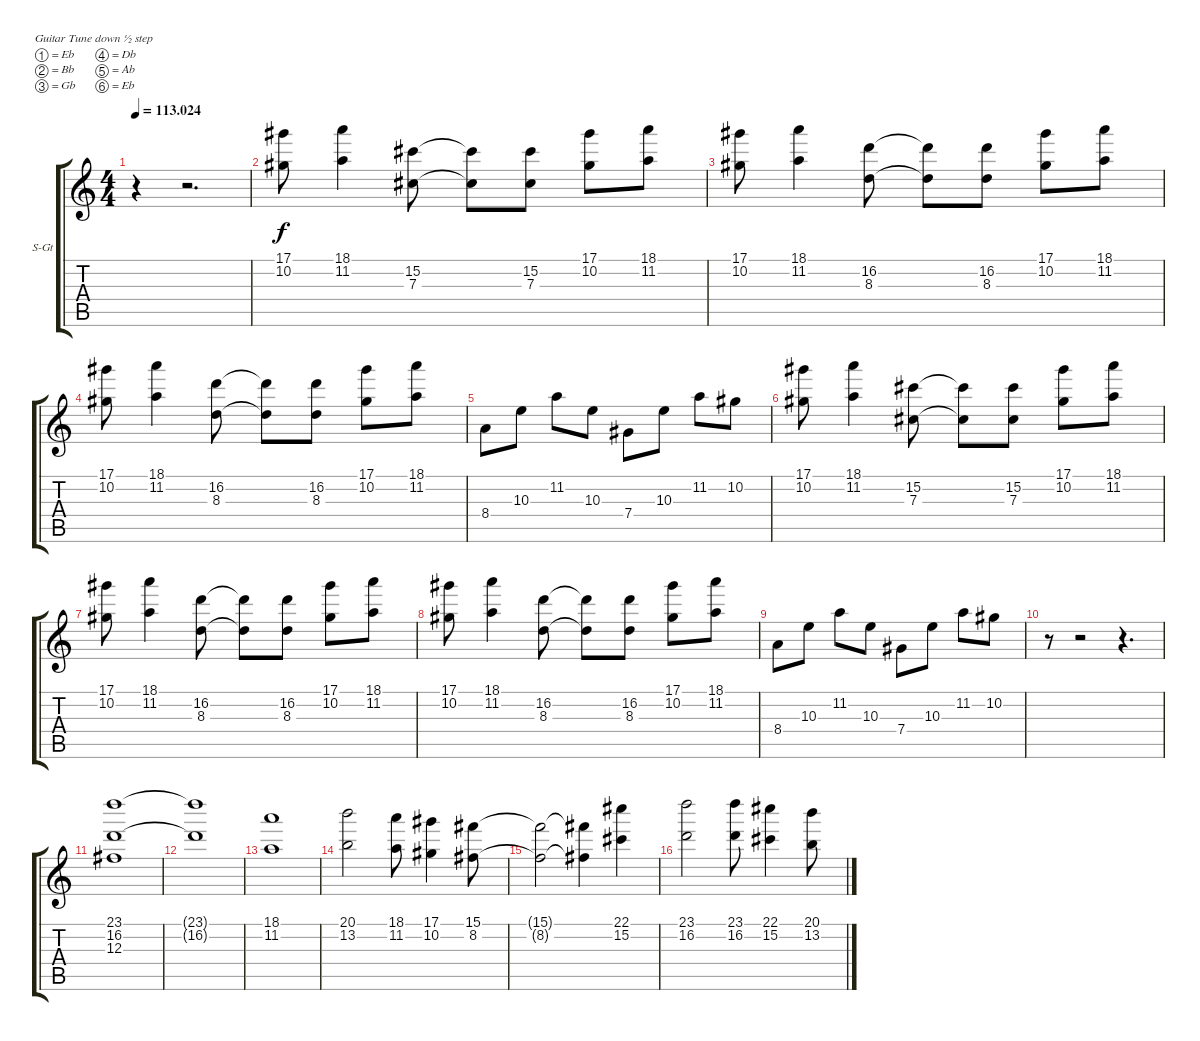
\bracketExtendMode groupsimilarinstruments
\firstSystemTrackNameOrientation horizontal
\otherSystemsTrackNameOrientation horizontal
\track ("Клавишные (Иванов Д) 2" "S-Gt") {instrument stringensemble1}
\staff {score tabs}
\tuning (Eb4 Bb3 Gb3 Db3 Ab2 Eb2)
\displaytranspose 12
\ts (4 4)
\tempo
113.024
\accidentals auto
\clef g2
\ottava regular
\simile none
\ks c
r.4{dy f} r.2{d} |
(17.1 10.2).8 (18.1 11.2).4 (15.2 7.3).8 (15.2{t} 7.3{t}).8 (15.2 7.3).8 (17.1 10.2).8 (18.1 11.2).8 |
(17.1 10.2).8 (18.1 11.2).4 (16.2 8.3).8 (16.2{t} 8.3{t}).8 (16.2 8.3).8 (17.1 10.2).8 (18.1 11.2).8 |
(17.1 10.2).8 (18.1 11.2).4 (16.2 8.3).8 (16.2{t} 8.3{t}).8 (16.2 8.3).8 (17.1 10.2).8 (18.1 11.2).8 |
8.4.8 10.3.8 11.2.8 10.3.8 7.4.8 10.3.8 11.2.8 10.2.8 |
(17.1 10.2).8 (18.1 11.2).4 (15.2 7.3).8 (15.2{t} 7.3{t}).8 (15.2 7.3).8 (17.1 10.2).8 (18.1 11.2).8 |
(17.1 10.2).8 (18.1 11.2).4 (16.2 8.3).8 (16.2{t} 8.3{t}).8 (16.2 8.3).8 (17.1 10.2).8 (18.1 11.2).8 |
(17.1 10.2).8 (18.1 11.2).4 (16.2 8.3).8 (16.2{t} 8.3{t}).8 (16.2 8.3).8 (17.1 10.2).8 (18.1 11.2).8 |
8.4.8 10.3.8 11.2.8 10.3.8 7.4.8 10.3.8 11.2.8 10.2.8 |
r.8 r.2 r.4{d} |
(23.1 16.2 12.3).1 |
(23.1{t} 16.2{t}).1 |
(18.1 11.2).1 |
(20.1 13.2).2 (18.1 11.2).8 (17.1 10.2).4 (15.1 8.2).8 |
(15.1{t} 8.2{t}).2 (15.1{t} 8.2{t}).4 (22.1 15.2).4 |
(23.1 16.2).2 (23.1 16.2).8 (22.1 15.2).4 (20.1 13.2).8
